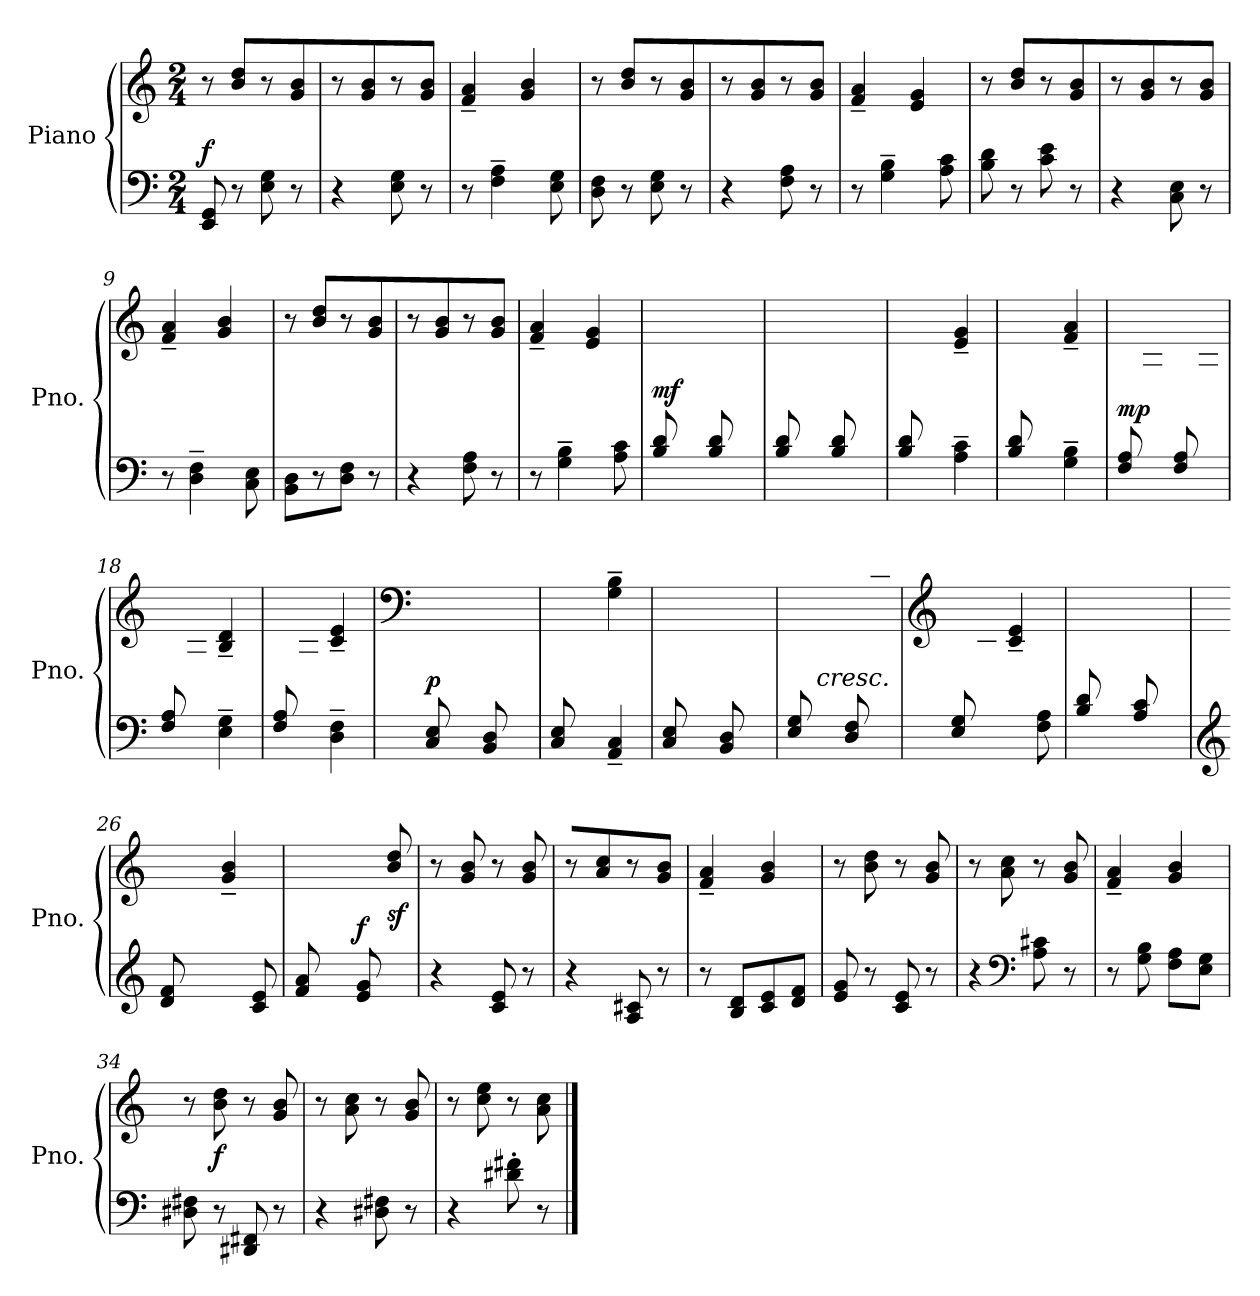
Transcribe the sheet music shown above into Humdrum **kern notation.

**kern	**kern	**dynam
*part1	*part1	*part1
*staff2	*staff1	*staff1/2
*I"Piano	*	*
*I'Pno.	*	*
*clefF4	*clefG2	*
*k[]	*k[]	*
*M2/4	*M2/4	*
*MM160	*MM160	*
=1	=1	=1
!	!	!LO:DY:a=2
8EE/ 8GG/	8r	f
8r	8b/ 8dd/L	.
8E\ 8G\	8r	.
8r	8g/ 8b/	.
=2	=2	=2
4r	8r	.
.	8g/ 8b/	.
8E\ 8G\	8r	.
8r	8g/ 8b/J	.
=3	=3	=3
8r	4f/~ 4a/~	.
4F\~ 4A\~	.	.
.	4g/ 4b/	.
8E\ 8G\	.	.
=4	=4	=4
8D\ 8F\	8r	.
8r	8b/ 8dd/L	.
8E\ 8G\	8r	.
8r	8g/ 8b/	.
=5	=5	=5
4r	8r	.
.	8g/ 8b/	.
8F\ 8A\	8r	.
8r	8g/ 8b/J	.
=6	=6	=6
8r	4f/~ 4a/~	.
4G\~ 4B\~	.	.
.	4e/ 4g/	.
8A\ 8c\	.	.
=7	=7	=7
8B\ 8d\	8r	.
8r	8b/ 8dd/L	.
8c\ 8e\	8r	.
8r	8g/ 8b/	.
=8	=8	=8
4r	8r	.
.	8g/ 8b/	.
8C\ 8E\	8r	.
8r	8g/ 8b/J	.
=9	=9	=9
8r	4f/~ 4a/~	.
4D\~ 4F\~	.	.
.	4g/ 4b/	.
8C\ 8E\	.	.
!!LO:LB:g=z
=10	=10	=10
8BB\ 8D\L	8r	.
8r	8b/ 8dd/L	.
8D\ 8F\J	8r	.
8r	8g/ 8b/	.
=11	=11	=11
4r	8r	.
.	8g/ 8b/	.
8F\ 8A\	8r	.
8r	8g/ 8b/J	.
=12	=12	=12
8r	4f/~ 4a/~	.
4G\~ 4B\~	.	.
.	4e/ 4g/	.
8A\ 8c\	.	.
=13	=13	=13
*	*^	*
!	!	!	!LO:DY:a=2
8B/ 8d/L	2ryy	8ryy	mf
8ryy	.	8d\ 8f\	.
8B/ 8d/	.	8ryy	.
8ryy	.	8d\ 8f\J	.
=14	=14	=14	=14
8B/ 8d/L	2ryy	8ryy	.
8ryy	.	8d\ 8f\	.
8B/ 8d/	.	8ryy	.
8ryy	.	8d\ 8f\J	.
=15	=15	=15	=15
8B/ 8d/L	4ryy	8ryy	.
8ryy	.	8d\ 8f\J	.
4A\~ 4c\~	4e/~ 4g/~	4ryy	.
=16	=16	=16	=16
8B/ 8d/L	4ryy	8ryy	.
8ryy	.	8d\ 8f\J	.
4G\~ 4B\~	4f/~ 4a/~	4ryy	.
=17	=17	=17	=17
!	!	!	!LO:DY:a=2
8F/ 8A/L	2ryy	8ryy	mp
8ryy	.	8A\ 8c\J	.
8F/ 8A/L	.	8ryy	.
8ryy	.	8A\ 8c\J	.
=18	=18	=18	=18
8F/ 8A/L	4ryy	8ryy	.
8ryy	.	8A\ 8c\J	.
4E\~ 4G\~	4B/~ 4d/~	4ryy	.
!!LO:LB:g=z	!!
=19	=19	=19	=19
8F/ 8A/L	4ryy	8ryy	.
8ryy	.	8A\ 8c\J	.
4D\~ 4F\~	4c/~ 4e/~	4ryy	.
=20	=20	=20	=20
*	*clefF4	*	*
!	!	!	!LO:DY:a=2
8C/ 8E/L	2ryy	8ryy	p
8ryy	.	8E\ 8G\J	.
8BB/ 8D/L	.	8ryy	.
8ryy	.	8F\ 8A\J	.
=21	=21	=21	=21
8C/ 8E/L	4ryy	8ryy	.
8ryy	.	8E\ 8G\J	.
4AA/~ 4C/~	4G\~ 4B\~	4ryy	.
=22	=22	=22	=22
8C/ 8E/L	2ryy	8ryy	.
8ryy	.	8E\ 8G\J	.
8BB/ 8D/L	.	8ryy	.
8ryy	.	8F\ 8A\J	.
=23	=23	=23	=23
8E/ 8G/L	2ryy	8ryy	.
!LO:TX:a:i:t=cresc.	!	!	!
8ryy	.	8G\ 8B\J	.
8D/ 8F/L	.	8ryy	.
8ryy	.	8A\ 8c\J	.
=24	=24	=24	=24
*	*clefG2	*	*
8E/ 8G/L	4ryy	8ryy	.
8ryy	.	8B\ 8d\J	.
8ryy	4c/~ 4e/~	4ryy	.
8F\ 8A\	.	.	.
=25	=25	=25	=25
8B/ 8d/L	2ryy	8ryy	.
8ryy	.	8d\ 8f\J	.
8A/ 8c/L	.	8ryy	.
8ryy	.	8e\ 8g\J	.
!!LO:LB:g=z	!!
=26	=26	=26	=26
*clefG2	*	*	*
8d/ 8f/L	4ryy	8ryy	.
8ryy	.	8f\ 8a\J	.
8ryy	4g/~ 4b/~	4ryy	.
8c/ 8e/	.	.	.
=27	=27	=27	=27
8f/ 8a/L	4.ryy	8ryy	.
8ryy	.	8a\ 8cc\J	.
!	!	!	!LO:DY:a=2
8e/ 8g/L	.	8ryy	f
!	!	!	!LO:DY:b
8ryy	8b/ 8dd/L	8b\ 8dd\J	sf
*	*v	*v	*
=28	=28	=28
4r	8r	.
.	8g/ 8b/	.
8c/ 8e/	8r	.
8r	8g/ 8b/	.
=29	=29	=29
4r	8r	.
.	8a/ 8cc/	.
8A/ 8c#X/	8r	.
8r	8g/ 8b/J	.
=30	=30	=30
8r	4f/~ 4a/~	.
8B/ 8d/L	.	.
8c/ 8e/	4g/ 4b/	.
8d/ 8f/J	.	.
=31	=31	=31
8e/ 8g/	8r	.
8r	8b\ 8dd\	.
8c/ 8e/	8r	.
8r	8g/ 8b/	.
=32	=32	=32
4r	8r	.
.	8a\ 8cc\	.
*clefF4	*	*
8A\ 8c#X\	8r	.
8r	8g/ 8b/	.
=33	=33	=33
8r	4f/~ 4a/~	.
8G\ 8B\	.	.
8F\ 8A\L	4g/ 4b/	.
8E\ 8G\J	.	.
!!LO:LB:g=z
=34	=34	=34
8D#X\ 8F#X\	8r	.
!	!	!LO:DY:b
8r	8b\ 8dd\	f
8DD#X/ 8FF#X/	8r	.
8r	8g/ 8b/	.
=35	=35	=35
4r	8r	.
.	8a\ 8cc\	.
8D#X\ 8F#X\	8r	.
8r	8g/ 8b/	.
=36	=36	=36
4r	8r	.
.	8cc\ 8ee\	.
8d#X\' 8f#X\'	8r	.
8r	8a\ 8cc\	.
==	==	==
*-	*-	*-
